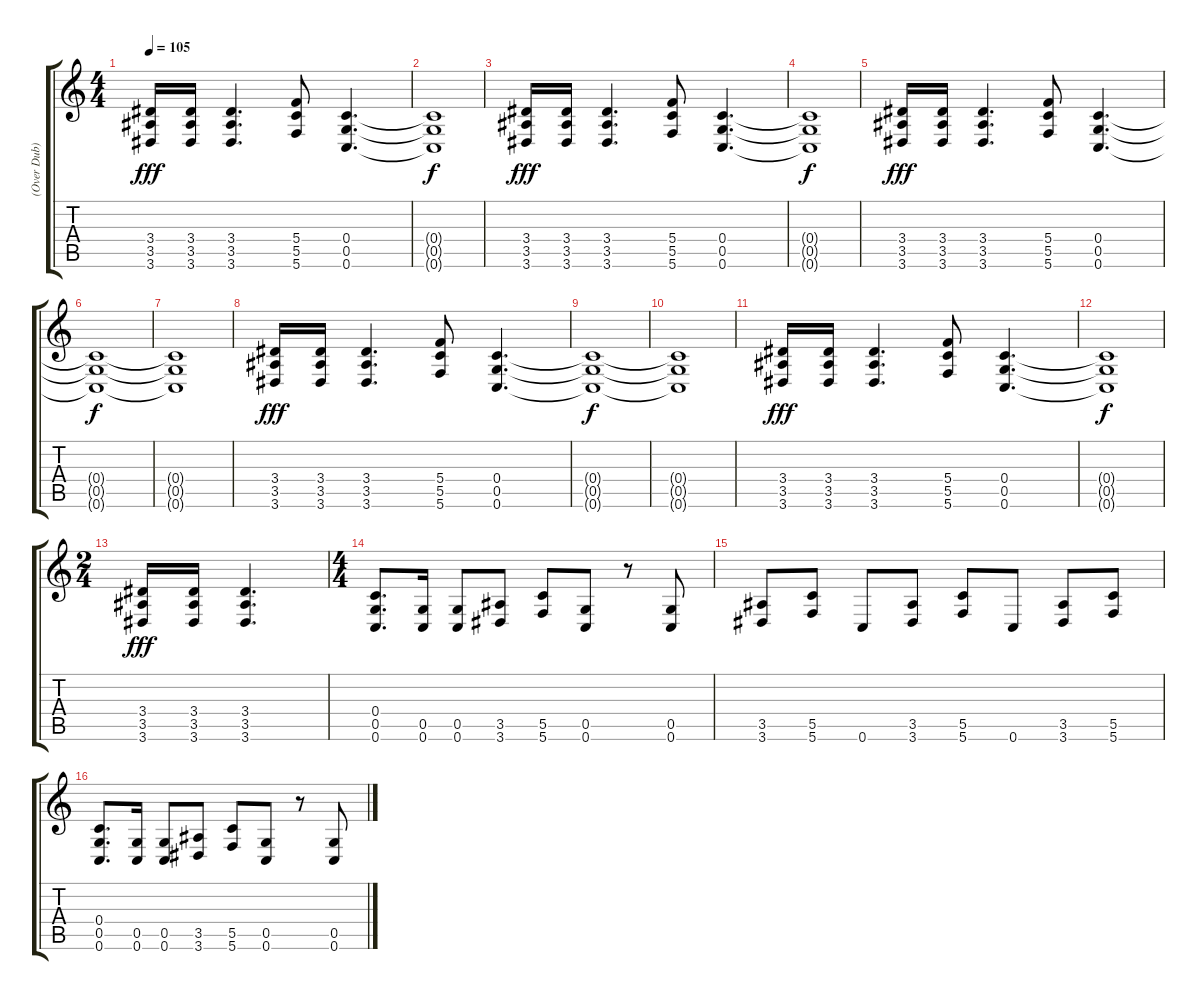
\track ("(Over Dub)" "(Over Dub)") {instrument distortionguitar}
\staff {score tabs}
\tuning (D4 A3 F3 C3 G2 C2) {hide}
\ts (4 4)
\tempo 105
\clef g2
\ks c
(3.4 3.5 3.6).16{dy fff} (3.4 3.5 3.6).16 (3.4 3.5 3.6).4{d} (5.4 5.5 5.6).8 (0.4 0.5 0.6).4{d} |
(0.4{t} 0.5{t} 0.6{t}).1{dy f} |
(3.4 3.5 3.6).16{dy fff} (3.4 3.5 3.6).16 (3.4 3.5 3.6).4{d} (5.4 5.5 5.6).8 (0.4 0.5 0.6).4{d} |
(0.4{t} 0.5{t} 0.6{t}).1{dy f} |
(3.4 3.5 3.6).16{dy fff} (3.4 3.5 3.6).16 (3.4 3.5 3.6).4{d} (5.4 5.5 5.6).8 (0.4 0.5 0.6).4{d} |
(0.4{t} 0.5{t} 0.6{t}).1{dy f} |
(0.4{t} 0.5{t} 0.6{t}).1 |
(3.4 3.5 3.6).16{dy fff} (3.4 3.5 3.6).16 (3.4 3.5 3.6).4{d} (5.4 5.5 5.6).8 (0.4 0.5 0.6).4{d} |
(0.4{t} 0.5{t} 0.6{t}).1{dy f} |
(0.4{t} 0.5{t} 0.6{t}).1 |
(3.4 3.5 3.6).16{dy fff} (3.4 3.5 3.6).16 (3.4 3.5 3.6).4{d} (5.4 5.5 5.6).8 (0.4 0.5 0.6).4{d} |
(0.4{t} 0.5{t} 0.6{t}).1{dy f} |
\ts (2 4)
(3.4 3.5 3.6).16{dy fff} (3.4 3.5 3.6).16 (3.4 3.5 3.6).4{d} |
\ts (4 4)
(0.4 0.5 0.6).8{d} (0.5 0.6).16 (0.5 0.6).8 (3.5 3.6).8 (5.5 5.6).8 (0.5 0.6).8 r.8 (0.5 0.6).8 |
(3.5 3.6).8 (5.5 5.6).8 0.6.8 (3.5 3.6).8 (5.5 5.6).8 0.6.8 (3.5 3.6).8 (5.5 5.6).8 |
(0.4 0.5 0.6).8{d} (0.5 0.6).16 (0.5 0.6).8 (3.5 3.6).8 (5.5 5.6).8 (0.5 0.6).8 r.8 (0.5 0.6).8
